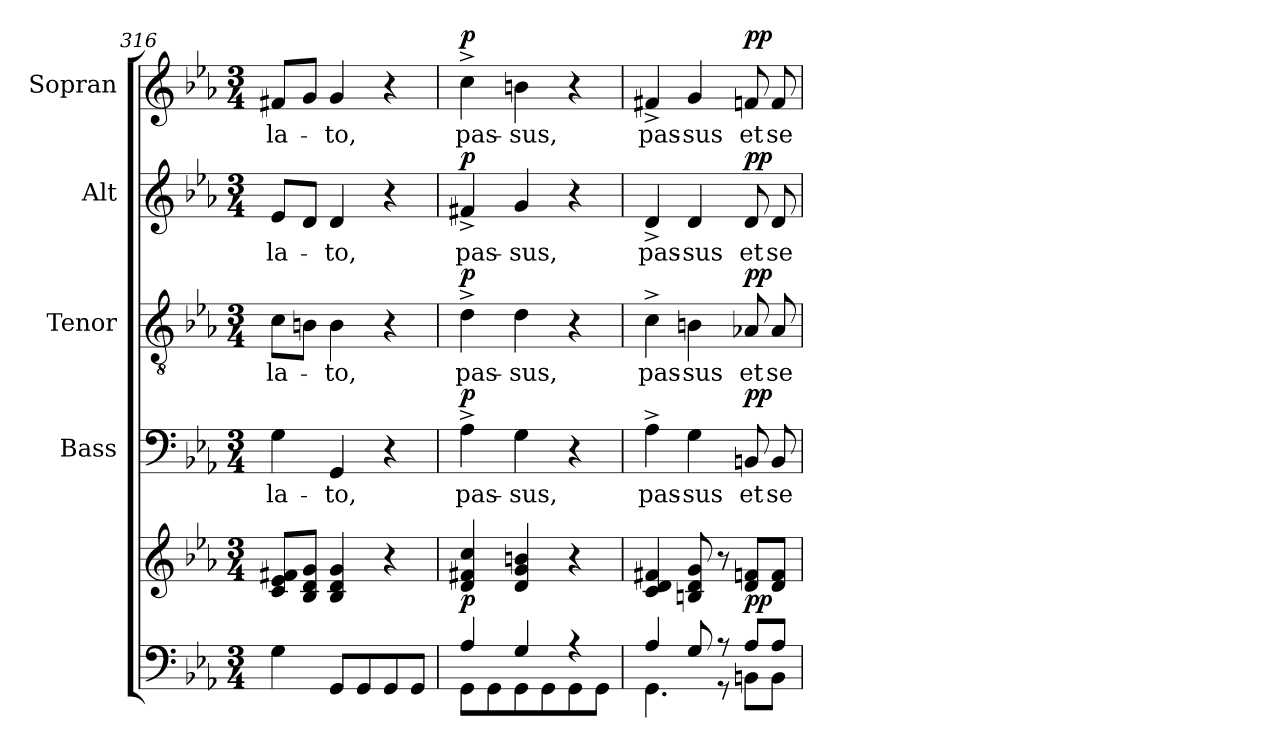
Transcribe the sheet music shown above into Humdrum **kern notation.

**kern	**kern	**dynam	**kern	**text	**dynam	**kern	**text	**dynam	**kern	**text	**dynam	**kern	**text	**dynam
*part5	*part5	*part5	*part4	*part4	*part4	*part3	*part3	*part3	*part2	*part2	*part2	*part1	*part1	*part1
*staff6	*staff5	*staff5/6	*staff4	*staff4	*staff4	*staff3	*staff3	*staff3	*staff2	*staff2	*staff2	*staff1	*staff1	*staff1
*	*	*	*I"Bass	*	*	*I"Tenor	*	*	*I"Alt	*	*	*I"Sopran	*	*
*	*	*	*I'B.	*	*	*I'T.	*	*	*I'A.	*	*	*I'S.	*	*
*clefF4	*clefG2	*	*clefF4	*	*	*clefGv2	*	*	*clefG2	*	*	*clefG2	*	*
*k[b-e-a-]	*k[b-e-a-]	*	*k[b-e-a-]	*	*	*k[b-e-a-]	*	*	*k[b-e-a-]	*	*	*k[b-e-a-]	*	*
*E-:	*E-:	*	*E-:	*	*	*E-:	*	*	*E-:	*	*	*E-:	*	*
*M3/4	*M3/4	*	*M3/4	*	*	*M3/4	*	*	*M3/4	*	*	*M3/4	*	*
=316	=316	=316	=316	=316	=316	=316	=316	=316	=316	=316	=316	=316	=316	=316
!	!	!	!	!LO:LY:b	!	!	!LO:LY:b	!	!	!LO:LY:b	!	!	!LO:LY:b	!
4G\	8c/ 8e-/ 8f#X/L	.	4G\	-la-	.	8c\L	-la-	.	8e-/L	-la-	.	8f#X/L	-la-	.
.	8B-/ 8d/ 8g/J	.	.	.	.	8Bn\J	.	.	8d/J	.	.	8g/J	.	.
!	!	!	!	!LO:LY:b	!	!	!LO:LY:b	!	!	!LO:LY:b	!	!	!LO:LY:b	!
8GG/L	4B-/ 4d/ 4g/	.	4GG/	-to,	.	4B\	-to,	.	4d/	-to,	.	4g/	-to,	.
8GG/	.	.	.	.	.	.	.	.	.	.	.	.	.	.
8GG/	4r	.	4r	.	.	4r	.	.	4r	.	.	4r	.	.
8GG/J	.	.	.	.	.	.	.	.	.	.	.	.	.	.
=317	=317	=317	=317	=317	=317	=317	=317	=317	=317	=317	=317	=317	=317	=317
*^	*	*	*	*	*	*	*	*	*	*	*	*	*	*
!	!	!	!LO:DY:b	!	!LO:LY:b	!LO:DY:a	!	!LO:LY:b	!LO:DY:a	!	!LO:LY:b	!LO:DY:a	!	!LO:LY:b	!LO:DY:a
*tremolo	*	*	*	*	*	*	*	*	*	*	*	*	*	*	*
4A-/	8GG\L	4d/ 4f#X/ 4cc/	p	4A-^>\	pas-	p	4d^>\	pas-	p	4f#X^</	pas-	p	4cc^>\	pas-	p
.	8GG\	.	.	.	.	.	.	.	.	.	.	.	.	.	.
!	!	!	!	!	!LO:LY:b	!	!	!LO:LY:b	!	!	!LO:LY:b	!	!	!LO:LY:b	!
4G/	8GG\	4d/ 4g/ 4bn/	.	4G\	-sus,	.	4d\	-sus,	.	4g/	-sus,	.	4bn\	-sus,	.
.	8GG\	.	.	.	.	.	.	.	.	.	.	.	.	.	.
4rG	8GG\	4r	.	4r	.	.	4r	.	.	4r	.	.	4r	.	.
.	8GG\J	.	.	.	.	.	.	.	.	.	.	.	.	.	.
*Xtremolo	*	*	*	*	*	*	*	*	*	*	*	*	*	*	*
=318	=318	=318	=318	=318	=318	=318	=318	=318	=318	=318	=318	=318	=318	=318	=318
!	!	!	!	!	!LO:LY:b	!	!	!LO:LY:b	!	!	!LO:LY:b	!	!	!LO:LY:b	!
4A-/	4.GG\	4c/ 4d/ 4f#X/	.	4A-^>\	pas-	.	4c^>\	pas-	.	4d^</	pas-	.	4f#X^</	pas-	.
!	!	!	!	!	!LO:LY:b	!	!	!LO:LY:b	!	!	!LO:LY:b	!	!	!LO:LY:b	!
8G/	.	8Bn/ 8d/ 8g/	.	4G\	-sus	.	4Bn\	-sus	.	4d/	-sus	.	4g/	-sus	.
8r	8r	8r	.	.	.	.	.	.	.	.	.	.	.	.	.
!	!	!	!LO:DY:b	!	!LO:LY:b	!LO:DY:a	!	!LO:LY:b	!LO:DY:a	!	!LO:LY:b	!LO:DY:a	!	!LO:LY:b	!LO:DY:a
8A-/L	8BBn\L	8d/ 8fn/L	pp	8BBn/	et	pp	8A-X/	et	pp	8d/	et	pp	8fn/	et	pp
!	!	!	!	!	!LO:LY:b	!	!	!LO:LY:b	!	!	!LO:LY:b	!	!	!LO:LY:b	!
8A-/J	8BB\J	8d/ 8f/J	.	8BB/	se-	.	8A-/	se-	.	8d/	se-	.	8f/	se-	.
*v	*v	*	*	*	*	*	*	*	*	*	*	*	*	*	*
=	=	=	=	=	=	=	=	=	=	=	=	=	=	=
*-	*-	*-	*-	*-	*-	*-	*-	*-	*-	*-	*-	*-	*-	*-
